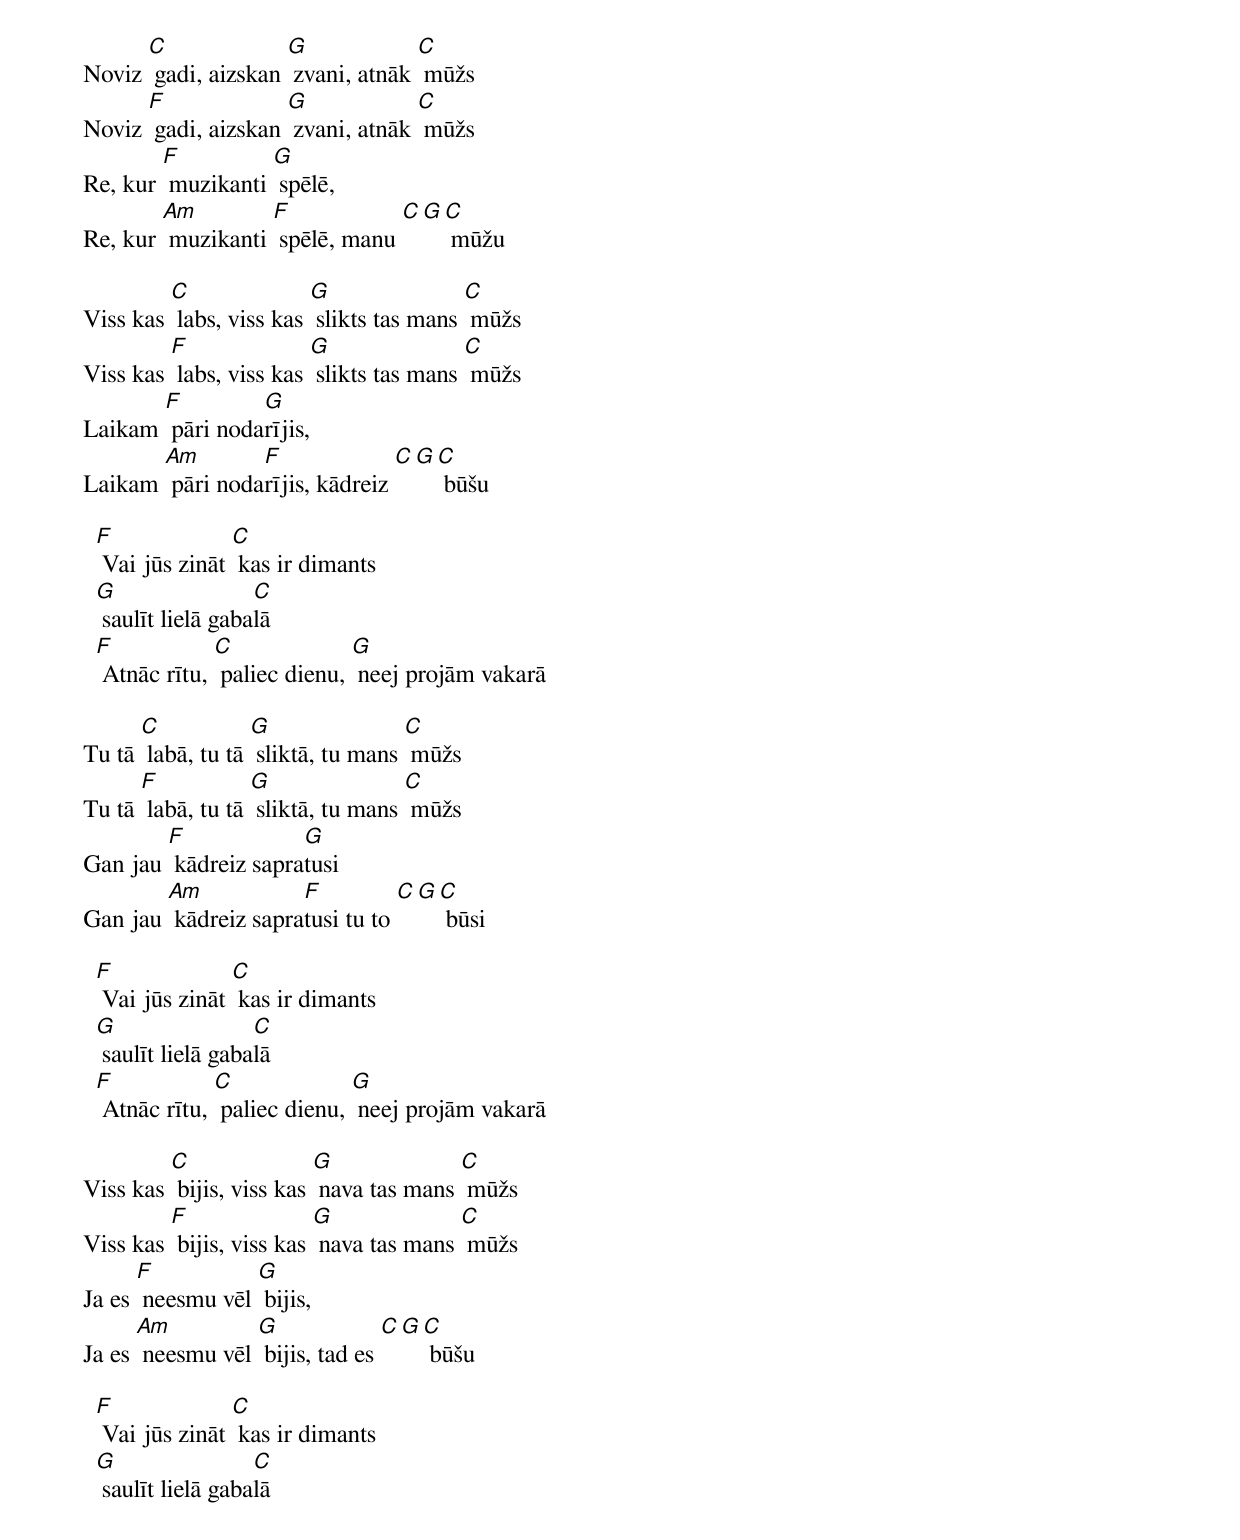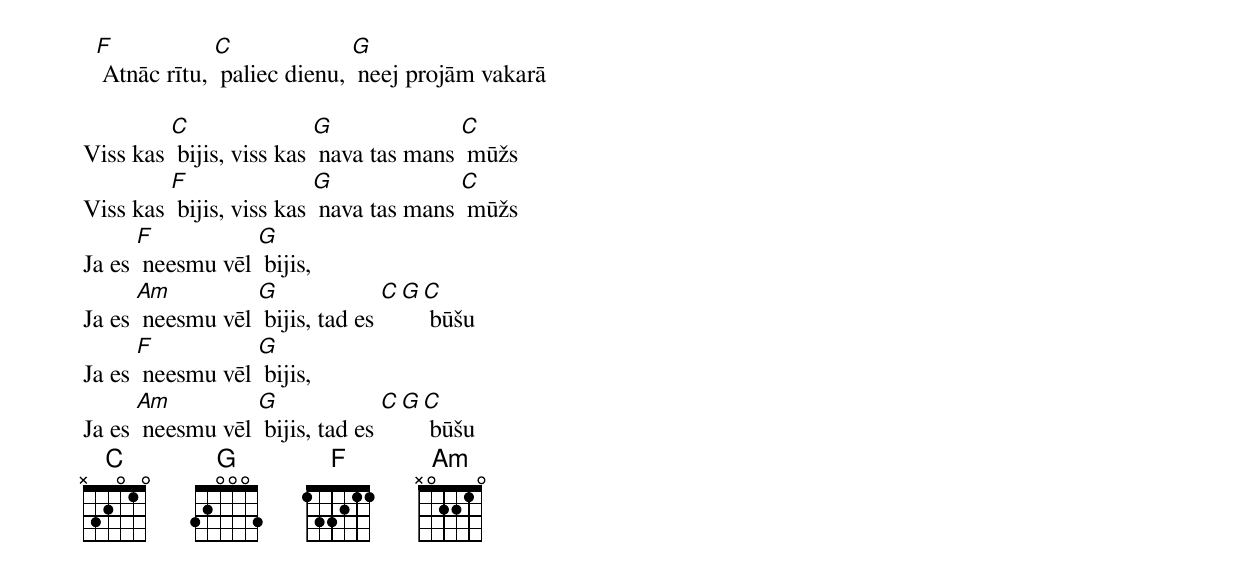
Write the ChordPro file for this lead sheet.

Noviz [C] gadi, aizskan [G] zvani, atnāk [C] mūžs
Noviz [F] gadi, aizskan [G] zvani, atnāk [C] mūžs
Re, kur [F] muzikanti [G] spēlē,
Re, kur [Am] muzikanti [F] spēlē, manu [C][G][C] mūžu

Viss kas [C] labs, viss kas [G] slikts tas mans [C] mūžs
Viss kas [F] labs, viss kas [G] slikts tas mans [C] mūžs
Laikam [F] pāri noda[G]rījis,
Laikam [Am] pāri noda[F]rījis, kādreiz [C][G][C] būšu

  [F] Vai jūs zināt [C] kas ir dimants
  [G] saulīt lielā gaba[C]lā
  [F] Atnāc rītu, [C] paliec dienu, [G] neej projām vakarā

Tu tā [C] labā, tu tā [G] sliktā, tu mans [C] mūžs
Tu tā [F] labā, tu tā [G] sliktā, tu mans [C] mūžs
Gan jau [F] kādreiz sapra[G]tusi
Gan jau [Am] kādreiz sapra[F]tusi tu to [C][G][C] būsi

  [F] Vai jūs zināt [C] kas ir dimants
  [G] saulīt lielā gaba[C]lā
  [F] Atnāc rītu, [C] paliec dienu, [G] neej projām vakarā

Viss kas [C] bijis, viss kas [G] nava tas mans [C] mūžs
Viss kas [F] bijis, viss kas [G] nava tas mans [C] mūžs
Ja es [F] neesmu vēl [G] bijis,
Ja es [Am] neesmu vēl [G] bijis, tad es [C][G][C] būšu

  [F] Vai jūs zināt [C] kas ir dimants
  [G] saulīt lielā gaba[C]lā
  [F] Atnāc rītu, [C] paliec dienu, [G] neej projām vakarā

Viss kas [C] bijis, viss kas [G] nava tas mans [C] mūžs
Viss kas [F] bijis, viss kas [G] nava tas mans [C] mūžs
Ja es [F] neesmu vēl [G] bijis,
Ja es [Am] neesmu vēl [G] bijis, tad es [C][G][C] būšu
Ja es [F] neesmu vēl [G] bijis,
Ja es [Am] neesmu vēl [G] bijis, tad es [C][G][C] būšu
